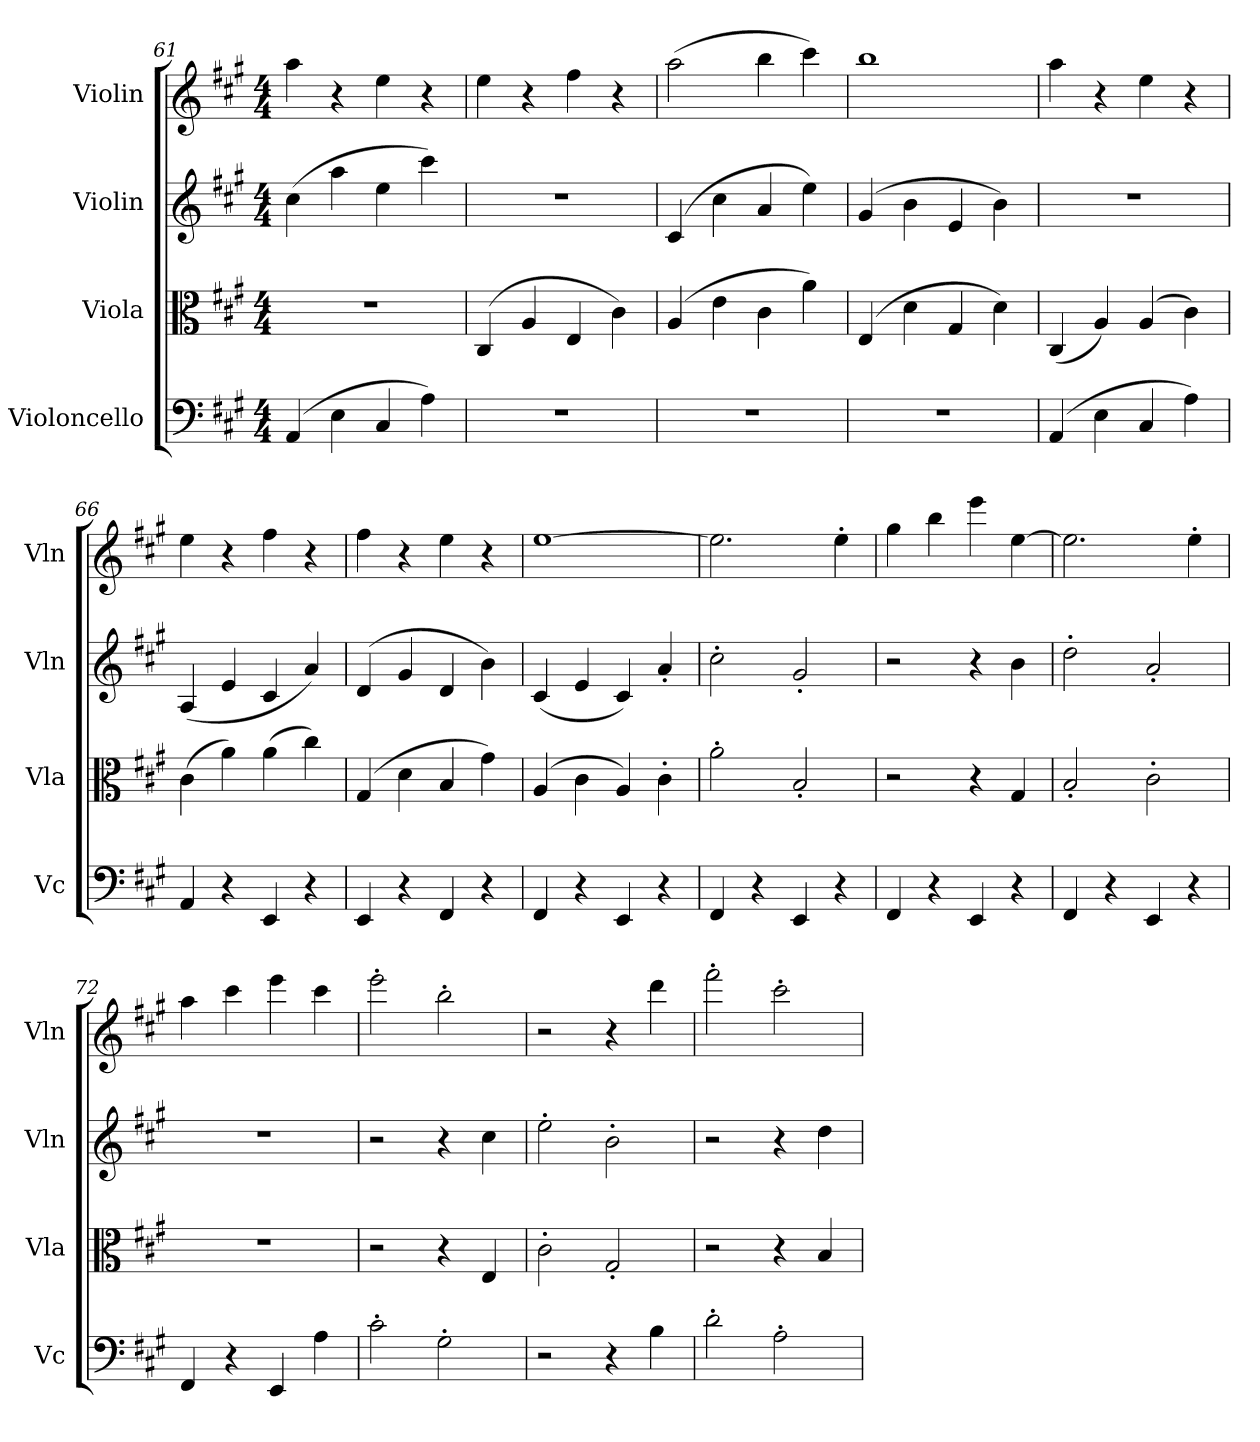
**kern	**kern	**kern	**kern
*part4	*part3	*part2	*part1
*staff4	*staff3	*staff2	*staff1
*I"Violoncello	*I"Viola	*I"Violin	*I"Violin
*I'Vc	*I'Vla	*I'Vln	*I'Vln
*clefF4	*clefC3	*clefG2	*clefG2
*k[f#c#g#]	*k[f#c#g#]	*k[f#c#g#]	*k[f#c#g#]
*M4/4	*M4/4	*M4/4	*M4/4
=61	=61	=61	=61
(4AA/	1r	(4cc#\	4aa\
4E\	.	4aa\	4r
4C#/	.	4ee\	4ee\
4A\)	.	4ccc#\)	4r
=62	=62	=62	=62
1r	(4C#/	1r	4ee\
.	4A/	.	4r
.	4E/	.	4ff#\
.	4c#\)	.	4r
=63	=63	=63	=63
1r	(4A/	(4c#/	(2aa\
.	4e\	4cc#\	.
.	4c#\	4a/	4bb\
.	4a\)	4ee\)	4ccc#\)
=64	=64	=64	=64
1r	(4E/	(4g#/	1bb
.	4d\	4b\	.
.	4G#/	4e/	.
.	4d\)	4b\)	.
=65	=65	=65	=65
(4AA/	(4C#/	1r	4aa\
4E\	4A/)	.	4r
4C#/	(4A/	.	4ee\
4A\)	4c#\)	.	4r
=66	=66	=66	=66
4AA/	(4c#\	(4A/	4ee\
4r	4a\)	4e/	4r
4EE/	(4a\	4c#/	4ff#\
4r	4cc#\)	4a/)	4r
=67	=67	=67	=67
4EE/	(4G#/	(4d/	4ff#\
4r	4d\	4g#/	4r
4FF#/	4B/	4d/	4ee\
4r	4g#\)	4b\)	4r
=68	=68	=68	=68
4FF#/	(4A/	(4c#/	[1ee
4r	4c#\	4e/	.
4EE/	4A/)	4c#/)	.
4r	4c#'\	4a'/	.
=69	=69	=69	=69
4FF#/	2a'\	2cc#'\	2.ee\]
4r	.	.	.
4EE/	2B'/	2g#'/	.
4r	.	.	4ee'\
=70	=70	=70	=70
4FF#/	2r	2r	4gg#\
4r	.	.	4bb\
4EE/	4r	4r	4eee\
4r	4G#/	4b\	[4ee\
=71	=71	=71	=71
4FF#/	2B'/	2dd'\	2.ee\]
4r	.	.	.
4EE/	2c#'\	2a'/	.
4r	.	.	4ee'\
=72	=72	=72	=72
4FF#/	1r	1r	4aa\
4r	.	.	4ccc#\
4EE/	.	.	4eee\
4A\	.	.	4ccc#\
=73	=73	=73	=73
2c#'\	2r	2r	2eee'\
2G#'\	4r	4r	2bb'\
.	4E/	4cc#\	.
=74	=74	=74	=74
2r	2c#'\	2ee'\	2r
4r	2G#'/	2b'\	4r
4B\	.	.	4ddd\
=75	=75	=75	=75
2d'\	2r	2r	2fff#'\
2A'\	4r	4r	2ccc#'\
.	4B/	4dd\	.
=	=	=	=
*-	*-	*-	*-
